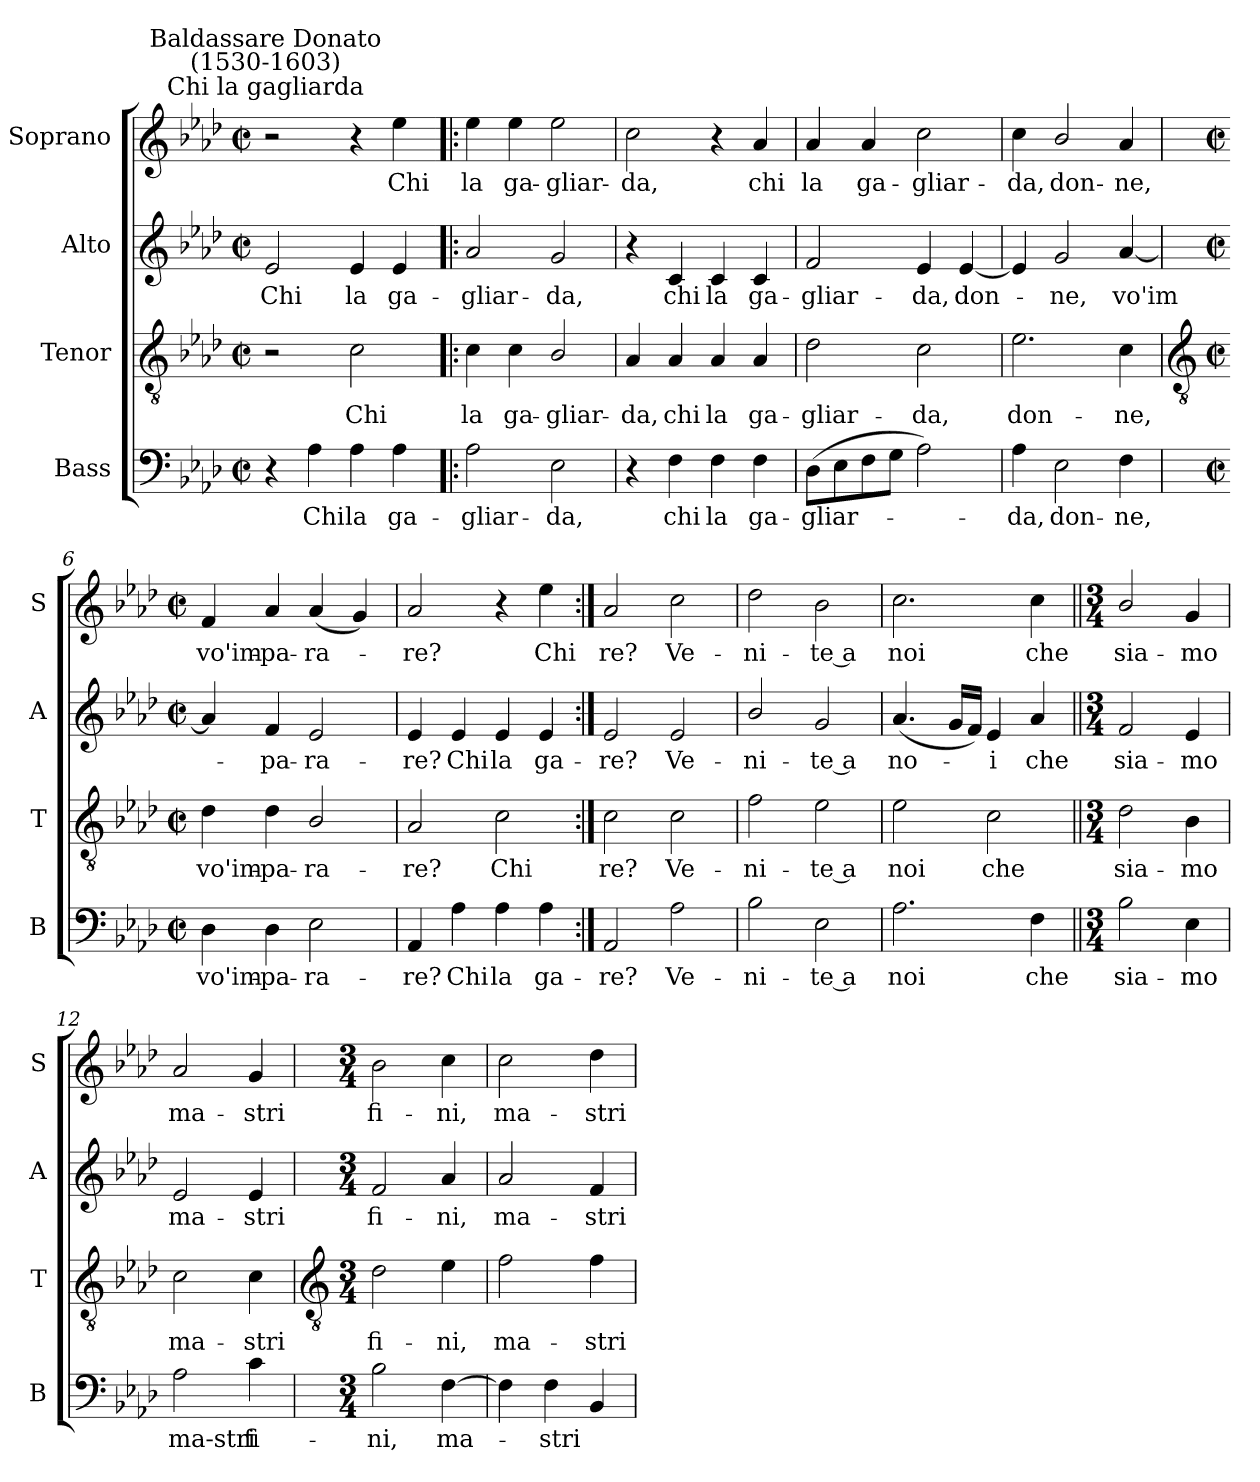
**kern	**text	**kern	**text	**kern	**text	**kern	**text
*part4	*part4	*part3	*part3	*part2	*part2	*part1	*part1
*staff4	*staff4	*staff3	*staff3	*staff2	*staff2	*staff1	*staff1
*I"Bass	*	*I"Tenor	*	*I"Alto	*	*I"Soprano	*
*I'B	*	*I'T	*	*I'A	*	*I'S	*
*clefF4	*	*clefGv2	*	*clefG2	*	*clefG2	*
*k[b-e-a-d-]	*	*k[b-e-a-d-]	*	*k[b-e-a-d-]	*	*k[b-e-a-d-]	*
*A-:	*	*A-:	*	*A-:	*	*A-:	*
*M2/2	*	*M2/2	*	*M2/2	*	*M2/2	*
*met(c|)	*	*met(c|)	*	*met(c|)	*	*met(c|)	*
=1	=1	=1	=1	=1	=1	=1	=1
!	!	!	!	!	!	!LO:TX:a:cj:t=Chi la gagliarda	!
!	!	!	!	!	!	!LO:TX:a:cj:t=Baldassare Donato\n(1530-1603)	!
!	!	!	!	!	!LO:LY:b	!	!
4r	.	2r	.	2e-	Chi	2r	.
!	!LO:LY:b	!	!	!	!	!	!
4A-	Chi	.	.	.	.	.	.
!	!LO:LY:b	!	!LO:LY:b	!	!LO:LY:b	!	!
4A-	la	2c	Chi	4e-	la	4r	.
!	!LO:LY:b	!	!	!	!LO:LY:b	!	!LO:LY:b
4A-	ga-	.	.	4e-	ga-	4ee-	Chi
=2!|:	=2!|:	=2!|:	=2!|:	=2!|:	=2!|:	=2!|:	=2!|:
!	!LO:LY:b	!	!LO:LY:b	!	!LO:LY:b	!	!LO:LY:b
2A-	-gliar-	4c	la	2a-	-gliar-	4ee-	la
!	!	!	!LO:LY:b	!	!	!	!LO:LY:b
.	.	4c	ga-	.	.	4ee-	ga-
!	!LO:LY:b	!	!LO:LY:b	!	!LO:LY:b	!	!LO:LY:b
2E-	-da,	2B-/	-gliar-	2g	-da,	2ee-	-gliar-
=3	=3	=3	=3	=3	=3	=3	=3
!	!	!	!LO:LY:b	!	!	!	!LO:LY:b
4r	.	4A-	-da,	4r	.	2cc	-da,
!	!LO:LY:b	!	!LO:LY:b	!	!LO:LY:b	!	!
4F	chi	4A-	chi	4c	chi	.	.
!	!LO:LY:b	!	!LO:LY:b	!	!LO:LY:b	!	!
4F	la	4A-	la	4c	la	4r	.
!	!LO:LY:b	!	!LO:LY:b	!	!LO:LY:b	!	!LO:LY:b
4F	ga-	4A-	ga-	4c	ga-	4a-	chi
=4	=4	=4	=4	=4	=4	=4	=4
!	!LO:LY:b	!	!LO:LY:b	!	!LO:LY:b	!	!LO:LY:b
(>8D-L	-gliar-	2d-	-gliar-	2f	-gliar-	4a-	la
8E-	.	.	.	.	.	.	.
!	!	!	!	!	!	!	!LO:LY:b
8F	.	.	.	.	.	4a-	ga-
8GJ	.	.	.	.	.	.	.
!	!	!	!LO:LY:b	!	!LO:LY:b	!	!LO:LY:b
2A-)	.	2c	-da,	4e-	-da,	2cc	-gliar-
!	!	!	!	!	!LO:LY:b	!	!
.	.	.	.	[4e-	don-	.	.
=5	=5	=5	=5	=5	=5	=5	=5
!	!LO:LY:b	!	!LO:LY:b	!	!	!	!LO:LY:b
4A-	da,	2.e-	don-	4e-]	.	4cc	-da,
!	!LO:LY:b	!	!	!	!LO:LY:b	!	!LO:LY:b
2E-	don-	.	.	2g	ne,	2b-/	don-
!	!LO:LY:b	!	!LO:LY:b	!	!LO:LY:b	!	!LO:LY:b
4F	-ne,	4c	-ne,	[4a-	vo'im-	4a-	-ne,
!!LO:LB:g=z
=6	=6	=6	=6	=6	=6	=6	=6
*	*	*clefGv2	*	*	*	*	*
*M2/2	*	*M2/2	*	*M2/2	*	*M2/2	*
*met(c|)	*	*met(c|)	*	*met(c|)	*	*met(c|)	*
!	!LO:LY:b	!	!LO:LY:b	!	!	!	!LO:LY:b
4D-	vo'im-	4d-	vo'im-	4a-]	.	4f	vo'im-
!	!LO:LY:b	!	!LO:LY:b	!	!LO:LY:b	!	!LO:LY:b
4D-	-pa-	4d-	-pa-	4f	pa-	4a-	-pa-
!	!LO:LY:b	!	!LO:LY:b	!	!LO:LY:b	!	!LO:LY:b
2E-	-ra-	2B-/	-ra-	2e-	-ra-	(<4a-	-ra-
.	.	.	.	.	.	4g)	.
=7	=7	=7	=7	=7	=7	=7	=7
!	!LO:LY:b	!	!LO:LY:b	!	!LO:LY:b	!	!LO:LY:b
4AA-	-re?	2A-	-re?	4e-	-re?	2a-	re?
!	!LO:LY:b	!	!	!	!LO:LY:b	!	!
4A-	Chi	.	.	4e-	Chi	.	.
!	!LO:LY:b	!	!LO:LY:b	!	!LO:LY:b	!	!
4A-	la	2c	Chi	4e-	la	4r	.
!	!LO:LY:b	!	!	!	!LO:LY:b	!	!LO:LY:b
4A-	ga-	.	.	4e-	ga-	4ee-	Chi
=8:|!	=8:|!	=8:|!	=8:|!	=8:|!	=8:|!	=8:|!	=8:|!
!	!LO:LY:b	!	!LO:LY:b	!	!LO:LY:b	!	!LO:LY:b
2AA-	re?	2c	re?	2e-	re?	2a-	re?
!	!LO:LY:b	!	!LO:LY:b	!	!LO:LY:b	!	!LO:LY:b
2A-	Ve-	2c	Ve-	2e-	Ve-	2cc	Ve-
=9	=9	=9	=9	=9	=9	=9	=9
!	!LO:LY:b	!	!LO:LY:b	!	!LO:LY:b	!	!LO:LY:b
2B-	-ni-	2f	-ni-	2b-/	-ni-	2dd-	-ni-
!	!LO:LY:b	!	!LO:LY:b	!	!LO:LY:b	!	!LO:LY:b
2E-	-te a	2e-	-te a	2g	-te a	2b-	-te a
=10	=10	=10	=10	=10	=10	=10	=10
!	!LO:LY:b	!	!LO:LY:b	!	!LO:LY:b	!	!LO:LY:b
2.A-	noi	2e-	noi	(<4.a-	no-	2.cc	noi
.	.	.	.	16gLL	.	.	.
.	.	.	.	16fJJ)	.	.	.
!	!	!	!LO:LY:b	!	!LO:LY:b	!	!
.	.	2c	che	4e-	i	.	.
!	!LO:LY:b	!	!	!	!LO:LY:b	!	!LO:LY:b
4F	che	.	.	4a-	che	4cc	che
=11||	=11||	=11||	=11||	=11||	=11||	=11||	=11||
*M3/4	*	*M3/4	*	*M3/4	*	*M3/4	*
!	!LO:LY:b	!	!LO:LY:b	!	!LO:LY:b	!	!LO:LY:b
2B-	sia-	2d-	sia-	2f	sia-	2b-/	sia-
!	!LO:LY:b	!	!LO:LY:b	!	!LO:LY:b	!	!LO:LY:b
4E-	-mo	4B-	-mo	4e-	-mo	4g	-mo
=12	=12	=12	=12	=12	=12	=12	=12
!	!LO:LY:b	!	!LO:LY:b	!	!LO:LY:b	!	!LO:LY:b
2A-	ma-stri	2c	ma-	2e-	ma-	2a-	ma-
!	!LO:LY:b	!	!LO:LY:b	!	!LO:LY:b	!	!LO:LY:b
4c	fi-	4c	-stri	4e-	-stri	4g	-stri
!!LO:LB:g=z
=13	=13	=13	=13	=13	=13	=13	=13
*	*	*clefGv2	*	*	*	*	*
*M3/4	*	*M3/4	*	*M3/4	*	*M3/4	*
!	!LO:LY:b	!	!LO:LY:b	!	!LO:LY:b	!	!LO:LY:b
2B-	-ni,	2d-	fi-	2f	fi-	2b-	fi-
!	!LO:LY:b	!	!LO:LY:b	!	!LO:LY:b	!	!LO:LY:b
[4F	ma-	4e-	-ni,	4a-	-ni,	4cc	-ni,
=14	=14	=14	=14	=14	=14	=14	=14
!	!	!	!LO:LY:b	!	!LO:LY:b	!	!LO:LY:b
4F]	.	2f	ma-	2a-	ma-	2cc	ma-
!	!LO:LY:b	!	!	!	!	!	!
4F	stri	.	.	.	.	.	.
!	!	!	!LO:LY:b	!	!LO:LY:b	!	!LO:LY:b
4BB-	.	4f	-stri	4f	-stri	4dd-	-stri
=	=	=	=	=	=	=	=
*-	*-	*-	*-	*-	*-	*-	*-
